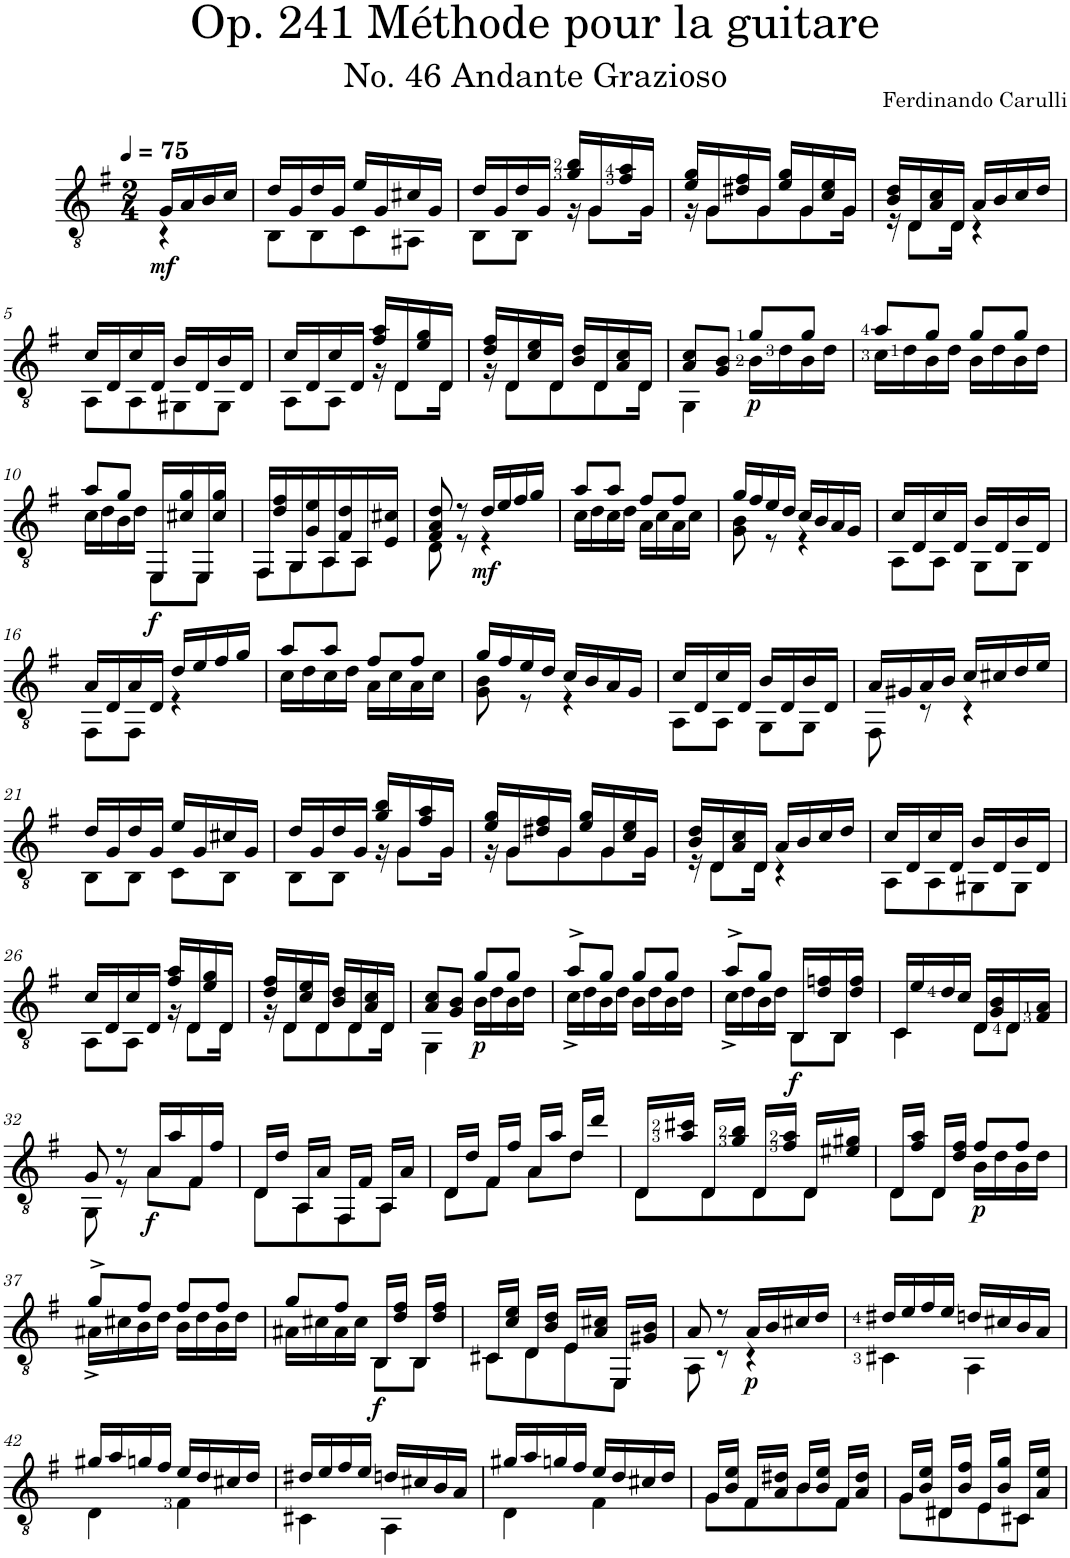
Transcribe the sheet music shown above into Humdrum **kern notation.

**kern	**dynam
*part1	*part1
*staff1	*staff1
*I"Classical Guitar	*
*clefGv2	*
*k[f#]	*
*G:	*
*M2/4	*
*MM75	*
=	=
*^	*
!	!	!LO:DY:b
16G/LL	4r	mf
16A/	.	.
16B/	.	.
16c/JJ	.	.
=1	=1	=1
16d/LL	8BB\L	.
16G/	.	.
16d/	8BB\	.
16G/JJ	.	.
16e/LL	8C\	.
16G/	.	.
16c#X/	8AA#X\J	.
16G/JJ	.	.
=2	=2	=2
16d/LL	8BB\L	.
16G/	.	.
16d/	8BB\J	.
16G/JJ	.	.
16g/ 16b/LL	16r	.
16G/	8G\L	.
16f#/ 16a/	.	.
16G/JJ	16G\Jk	.
=3	=3	=3
16e/ 16g/LL	16r	.
16G/	8G\L	.
16d#X/ 16f#/	.	.
16G/JJ	8G\	.
16e/ 16g/LL	.	.
16G/	8G\	.
16c/ 16e/	.	.
16G/JJ	16G\Jk	.
=4	=4	=4
16B/ 16d/LL	16r	.
16D/	8D\L	.
16A/ 16c/	.	.
16D/JJ	16D\Jk	.
16A/LL	4r	.
16B/	.	.
16c/	.	.
16d/JJ	.	.
!!LO:LB:g=z	!!
=5	=5	=5
16c/LL	8AA\L	.
16D/	.	.
16c/	8AA\	.
16D/JJ	.	.
16B/LL	8GG#X\	.
16D/	.	.
16B/	8GG#\J	.
16D/JJ	.	.
=6	=6	=6
16c/LL	8AA\L	.
16D/	.	.
16c/	8AA\J	.
16D/JJ	.	.
16f#/ 16a/LL	16r	.
16D/	8D\L	.
16e/ 16g/	.	.
16D/JJ	16D\Jk	.
=7	=7	=7
16d/ 16f#/LL	16r	.
16D/	8D\L	.
16c/ 16e/	.	.
16D/JJ	8D\	.
16B/ 16d/LL	.	.
16D/	8D\	.
16A/ 16c/	.	.
16D/JJ	16D\Jk	.
=8	=8	=8
8A/ 8c/L	4GG\	.
8G/ 8B/J	.	.
!	!	!LO:DY:b
8g/L	16B\LL	p
.	16d\	.
8g/J	16B\	.
.	16d\JJ	.
=9	=9	=9
8a/L	16c\LL	.
.	16d\	.
8g/J	16B\	.
.	16d\JJ	.
8g/L	16B\LL	.
.	16d\	.
8g/J	16B\	.
.	16d\JJ	.
!!LO:LB:g=z	!!
=10	=10	=10
16c\LL	8a/L	.
16d\	.	.
16B\	8g/J	.
16d\JJ	.	.
!	!	!LO:DY:b
16EE/LL	8EE\L	f
16c#X/ 16g/	.	.
16EE/	8EE\J	.
16c#/ 16g/JJ	.	.
=11	=11	=11
16FF#/LL	8FF#\L	.
16d/ 16f#/	.	.
16GG/	8GG\	.
16G/ 16e/	.	.
16AA/	8AA\	.
16F#/ 16d/	.	.
16AA/	8AA\J	.
16E/ 16c#X/JJ	.	.
=12	=12	=12
8F#/ 8A/ 8d/	8D\	.
8r	8r	.
!	!	!LO:DY:b
16d/LL	4r	mf
16e/	.	.
16f#/	.	.
16g/JJ	.	.
=13	=13	=13
8a/L	16c\LL	.
.	16d\	.
8a/J	16c\	.
.	16d\JJ	.
8f#/L	16A\LL	.
.	16c\	.
8f#/J	16A\	.
.	16c\JJ	.
=14	=14	=14
16g/LL	8G\ 8B\	.
16f#/	.	.
16e/	8r	.
16d/JJ	.	.
16c/LL	4r	.
16B/	.	.
16A/	.	.
16G/JJ	.	.
=15	=15	=15
16c/LL	8AA\L	.
16D/	.	.
16c/	8AA\J	.
16D/JJ	.	.
16B/LL	8GG\L	.
16D/	.	.
16B/	8GG\J	.
16D/JJ	.	.
!!LO:LB:g=z	!!
=16	=16	=16
16A/LL	8FF#\L	.
16D/	.	.
16A/	8FF#\J	.
16D/JJ	.	.
16d/LL	4r	.
16e/	.	.
16f#/	.	.
16g/JJ	.	.
=17	=17	=17
8a/L	16c\LL	.
.	16d\	.
8a/J	16c\	.
.	16d\JJ	.
8f#/L	16A\LL	.
.	16c\	.
8f#/J	16A\	.
.	16c\JJ	.
=18	=18	=18
16g/LL	8G\ 8B\	.
16f#/	.	.
16e/	8r	.
16d/JJ	.	.
16c/LL	4r	.
16B/	.	.
16A/	.	.
16G/JJ	.	.
=19	=19	=19
16c/LL	8AA\L	.
16D/	.	.
16c/	8AA\J	.
16D/JJ	.	.
16B/LL	8GG\L	.
16D/	.	.
16B/	8GG\J	.
16D/JJ	.	.
=20	=20	=20
16A/LL	8FF#\	.
16G#X/	.	.
16A/	8r	.
16B/JJ	.	.
16c/LL	4r	.
16c#X/	.	.
16d/	.	.
16e/JJ	.	.
!!LO:LB:g=z	!!
=21	=21	=21
16d/LL	8BB\L	.
16G/	.	.
16d/	8BB\J	.
16G/JJ	.	.
16e/LL	8C\L	.
16G/	.	.
16c#X/	8BB\J	.
16G/JJ	.	.
=22	=22	=22
16d/LL	8BB\L	.
16G/	.	.
16d/	8BB\J	.
16G/JJ	.	.
16g/ 16b/LL	16r	.
16G/	8G\L	.
16f#/ 16a/	.	.
16G/JJ	16G\Jk	.
=23	=23	=23
16e/ 16g/LL	16r	.
16G/	8G\L	.
16d#X/ 16f#/	.	.
16G/JJ	8G\	.
16e/ 16g/LL	.	.
16G/	8G\	.
16c/ 16e/	.	.
16G/JJ	16G\Jk	.
=24	=24	=24
16B/ 16d/LL	16r	.
16D/	8D\L	.
16A/ 16c/	.	.
16D/JJ	16D\Jk	.
16A/LL	4r	.
16B/	.	.
16c/	.	.
16d/JJ	.	.
=25	=25	=25
16c/LL	8AA\L	.
16D/	.	.
16c/	8AA\	.
16D/JJ	.	.
16B/LL	8GG#X\	.
16D/	.	.
16B/	8GG#\J	.
16D/JJ	.	.
!!LO:LB:g=z	!!
=26	=26	=26
16c/LL	8AA\L	.
16D/	.	.
16c/	8AA\J	.
16D/JJ	.	.
16f#/ 16a/LL	16r	.
16D/	8D\L	.
16e/ 16g/	.	.
16D/JJ	16D\Jk	.
=27	=27	=27
16d/ 16f#/LL	16r	.
16D/	8D\L	.
16c/ 16e/	.	.
16D/JJ	8D\	.
16B/ 16d/LL	.	.
16D/	8D\	.
16A/ 16c/	.	.
16D/JJ	16D\Jk	.
=28	=28	=28
8A/ 8c/L	4GG\	.
8G/ 8B/J	.	.
!	!	!LO:DY:b
8g/L	16B\LL	p
.	16d\	.
8g/J	16B\	.
.	16d\JJ	.
=29	=29	=29
8a^/L	16c^\LL	.
.	16d\	.
8g/J	16B\	.
.	16d\JJ	.
8g/L	16B\LL	.
.	16d\	.
8g/J	16B\	.
.	16d\JJ	.
=30	=30	=30
8a^/L	16c^\LL	.
.	16d\	.
8g/J	16B\	.
.	16d\JJ	.
!	!	!LO:DY:b
16BB/LL	8BB\L	f
16d/ 16fn/	.	.
16BB/	8BB\J	.
16d/ 16f/JJ	.	.
=31	=31	=31
16C/LL	4C\	.
16e/	.	.
16d/	.	.
16c/JJ	.	.
16D/LL	8D\L	.
16G/ 16B/	.	.
16D/	8D\J	.
16F#/ 16A/JJ	.	.
!!LO:LB:g=z	!!
=32	=32	=32
8G/	8GG\	.
8r	8r	.
!	!	!LO:DY:b
16A/LL	8A\L	f
16a/	.	.
16F#/	8F#\J	.
16f#/JJ	.	.
=33	=33	=33
16D/LL	8D\L	.
16d/JJ	.	.
16AA/LL	8AA\	.
16A/JJ	.	.
16FF#/LL	8FF#\	.
16F#/JJ	.	.
16AA/LL	8AA\J	.
16A/JJ	.	.
=34	=34	=34
16D/LL	8D\L	.
16d/JJ	.	.
16F#/LL	8F#\J	.
16f#/JJ	.	.
16A/LL	8A\L	.
16a/JJ	.	.
16d/LL	8d\J	.
16dd/JJ	.	.
=35	=35	=35
16D/LL	8D\L	.
16a/ 16cc#X/JJ	.	.
16D/LL	8D\	.
16g/ 16b/JJ	.	.
16D/LL	8D\	.
16f#/ 16a/JJ	.	.
16D/LL	8D\J	.
16e#X/ 16g#X/JJ	.	.
=36	=36	=36
16D/LL	8D\L	.
16f#/ 16a/JJ	.	.
16D/LL	8D\J	.
16d/ 16f#/JJ	.	.
!	!	!LO:DY:b
8f#/L	16B\LL	p
.	16d\	.
8f#/J	16B\	.
.	16d\JJ	.
!!LO:LB:g=z	!!
=37	=37	=37
8g^/L	16A#X^\LL	.
.	16c#X\	.
8f#/J	16B\	.
.	16d\JJ	.
8f#/L	16B\LL	.
.	16d\	.
8f#/J	16B\	.
.	16d\JJ	.
=38	=38	=38
8g/L	16A#X\LL	.
.	16c#X\	.
8f#/J	16A#\	.
.	16c#\JJ	.
!	!	!LO:DY:b
16BB/LL	8BB\L	f
16d/ 16f#/JJ	.	.
16BB/LL	8BB\J	.
16d/ 16f#/JJ	.	.
=39	=39	=39
16C#X/LL	8C#\L	.
16c/ 16e/JJ	.	.
16D/LL	8D\	.
16B/ 16d/JJ	.	.
16E/LL	8E\	.
16A/ 16c#X/JJ	.	.
16EE/LL	8EE\J	.
16G#X/ 16B/JJ	.	.
=40	=40	=40
8A/	8AA\	.
8r	8r	.
!	!	!LO:DY:b
16A/LL	4r	p
16B/	.	.
16c#X/	.	.
16d/JJ	.	.
=41	=41	=41
16d#X/LL	4C#X\	.
16e/	.	.
16f#/	.	.
16e/JJ	.	.
16dn/LL	4AA\	.
16c#X/	.	.
16B/	.	.
16A/JJ	.	.
!!LO:LB:g=z	!!
=42	=42	=42
16g#X/LL	4D\	.
16a/	.	.
16gn/	.	.
16f#/JJ	.	.
16e/LL	4F#\	.
16d/	.	.
16c#X/	.	.
16d/JJ	.	.
=43	=43	=43
16d#X/LL	4C#X\	.
16e/	.	.
16f#/	.	.
16e/JJ	.	.
16dn/LL	4AA\	.
16c#X/	.	.
16B/	.	.
16A/JJ	.	.
=44	=44	=44
16g#X/LL	4D\	.
16a/	.	.
16gn/	.	.
16f#/JJ	.	.
16e/LL	4F#\	.
16d/	.	.
16c#X/	.	.
16d/JJ	.	.
=45	=45	=45
16G/LL	8G\L	.
16B/ 16e/JJ	.	.
16F#/LL	8F#\	.
16A/ 16d#X/JJ	.	.
16B/LL	8B\	.
16B/ 16e/JJ	.	.
16F#/LL	8F#\J	.
16A/ 16d#/JJ	.	.
=46	=46	=46
16G/LL	8G\L	.
16B/ 16e/JJ	.	.
16D#X/LL	8D#\	.
16B/ 16f#/JJ	.	.
16E/LL	8E\	.
16B/ 16g/JJ	.	.
16C#X/LL	8C#\J	.
16A/ 16e/JJ	.	.
*v	*v	*
=	=
*-	*-
